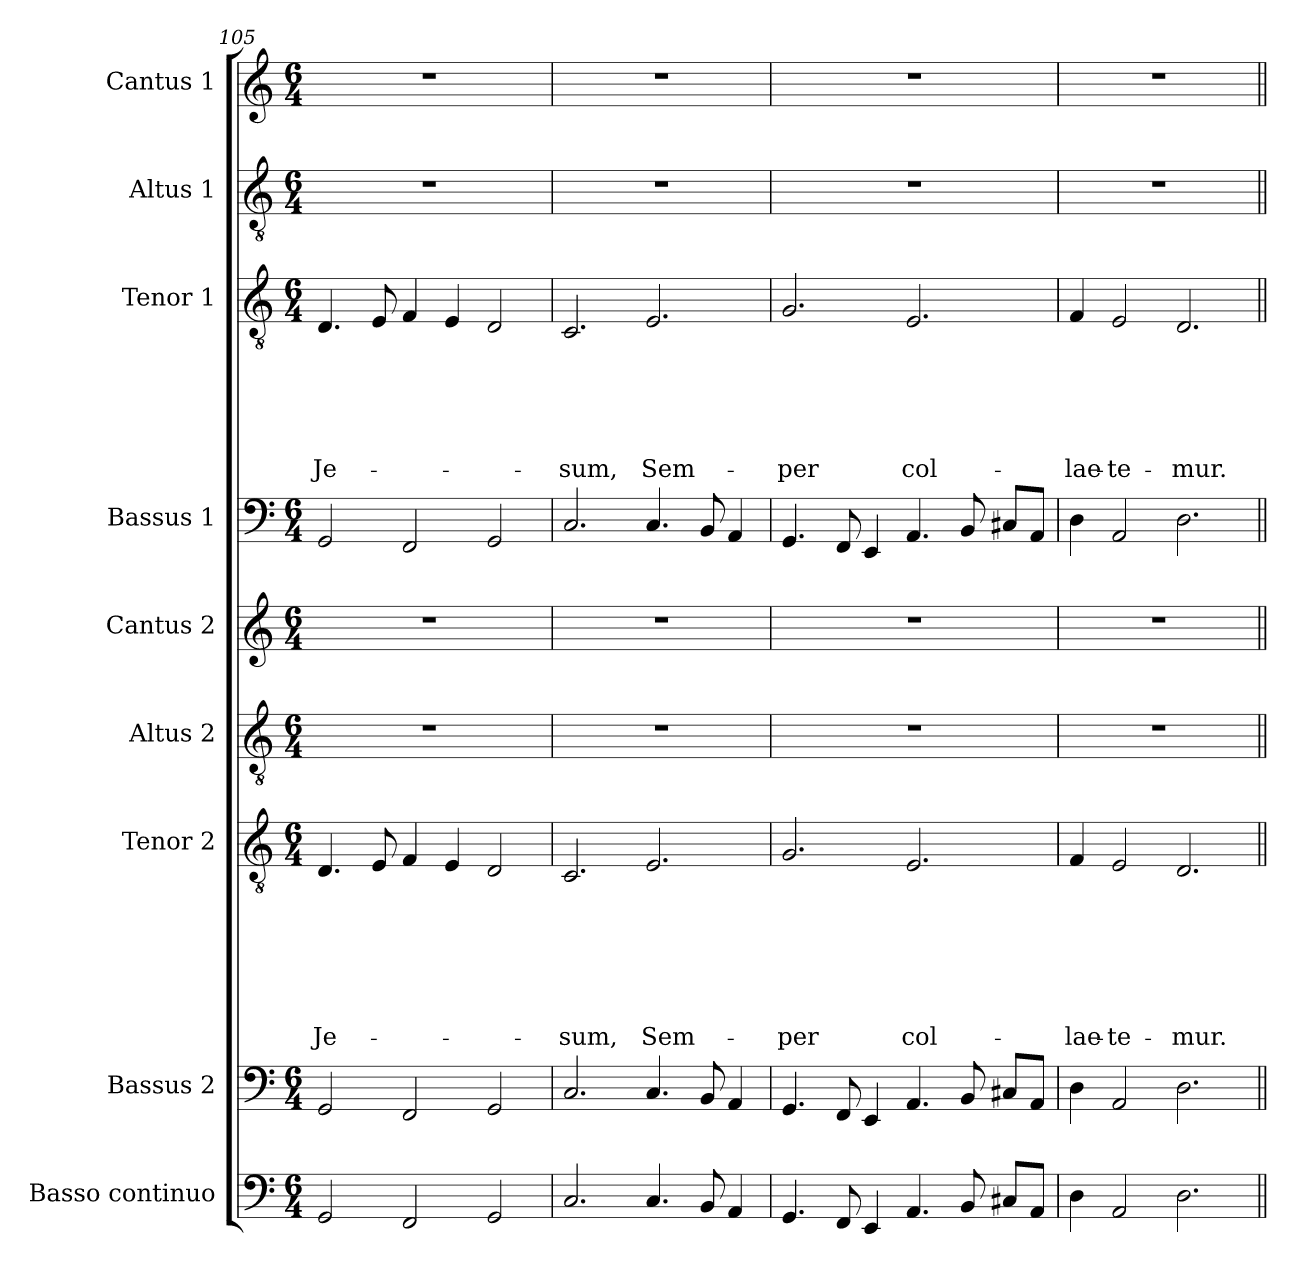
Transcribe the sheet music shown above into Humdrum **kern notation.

**kern	**kern	**kern	**text	**text	**text	**text	**text	**text	**text	**kern	**kern	**kern	**kern	**text	**text	**text	**text	**text	**text	**kern	**kern
*part9	*part8	*part7	*part7	*part7	*part7	*part7	*part7	*part7	*part7	*part6	*part5	*part4	*part3	*part3	*part3	*part3	*part3	*part3	*part3	*part2	*part1
*staff9	*staff8	*staff7	*staff7	*staff7	*staff7	*staff7	*staff7	*staff7	*staff7	*staff6	*staff5	*staff4	*staff3	*staff3	*staff3	*staff3	*staff3	*staff3	*staff3	*staff2	*staff1
*I"Basso continuo	*I"Bassus 2	*I"Tenor 2	*	*	*	*	*	*	*	*I"Altus 2	*I"Cantus 2	*I"Bassus 1	*I"Tenor 1	*	*	*	*	*	*	*I"Altus 1	*I"Cantus 1
*clefF4	*clefF4	*clefGv2	*	*	*	*	*	*	*	*clefGv2	*clefG2	*clefF4	*clefGv2	*	*	*	*	*	*	*clefGv2	*clefG2
*k[]	*k[]	*k[]	*	*	*	*	*	*	*	*k[]	*k[]	*k[]	*k[]	*	*	*	*	*	*	*k[]	*k[]
*C:	*C:	*C:	*	*	*	*	*	*	*	*C:	*C:	*C:	*C:	*	*	*	*	*	*	*C:	*C:
*M6/4	*M6/4	*M6/4	*	*	*	*	*	*	*	*M6/4	*M6/4	*M6/4	*M6/4	*	*	*	*	*	*	*M6/4	*M6/4
=105	=105	=105	=105	=105	=105	=105	=105	=105	=105	=105	=105	=105	=105	=105	=105	=105	=105	=105	=105	=105	=105
!	!	!	!	!	!	!	!	!	!LO:LY:b	!	!	!	!	!	!	!	!	!	!LO:LY:b	!	!
2GG/	2GG/	4.D/	.	.	.	.	.	.	Je-	1.r	1.r	2GG/	4.D/	.	.	.	.	.	Je-	1.r	1.r
.	.	8E/	.	.	.	.	.	.	.	.	.	.	8E/	.	.	.	.	.	.	.	.
2FF/	2FF/	4F/	.	.	.	.	.	.	.	.	.	2FF/	4F/	.	.	.	.	.	.	.	.
.	.	4E/	.	.	.	.	.	.	.	.	.	.	4E/	.	.	.	.	.	.	.	.
2GG/	2GG/	2D/	.	.	.	.	.	.	.	.	.	2GG/	2D/	.	.	.	.	.	.	.	.
!!LO:LB:g=z
=106	=106	=106	=106	=106	=106	=106	=106	=106	=106	=106	=106	=106	=106	=106	=106	=106	=106	=106	=106	=106	=106
!	!	!	!	!	!	!	!	!	!LO:LY:b	!	!	!	!	!	!	!	!	!	!LO:LY:b	!	!
2.C/	2.C/	2.C/	.	.	.	.	.	.	-sum,	1.r	1.r	2.C/	2.C/	.	.	.	.	.	-sum,	1.r	1.r
!	!	!	!	!	!	!	!	!	!LO:LY:b	!	!	!	!	!	!	!	!	!	!LO:LY:b	!	!
4.C/	4.C/	2.E/	.	.	.	.	.	.	Sem-	.	.	4.C/	2.E/	.	.	.	.	.	Sem-	.	.
8BB/	8BB/	.	.	.	.	.	.	.	.	.	.	8BB/	.	.	.	.	.	.	.	.	.
4AA/	4AA/	.	.	.	.	.	.	.	.	.	.	4AA/	.	.	.	.	.	.	.	.	.
=107	=107	=107	=107	=107	=107	=107	=107	=107	=107	=107	=107	=107	=107	=107	=107	=107	=107	=107	=107	=107	=107
!	!	!	!	!	!	!	!	!	!LO:LY:b	!	!	!	!	!	!	!	!	!	!LO:LY:b	!	!
4.GG/	4.GG/	2.G/	.	.	.	.	.	.	-per	1.r	1.r	4.GG/	2.G/	.	.	.	.	.	-per	1.r	1.r
8FF/	8FF/	.	.	.	.	.	.	.	.	.	.	8FF/	.	.	.	.	.	.	.	.	.
4EE/	4EE/	.	.	.	.	.	.	.	.	.	.	4EE/	.	.	.	.	.	.	.	.	.
!	!	!	!	!	!	!	!	!	!LO:LY:b	!	!	!	!	!	!	!	!	!	!LO:LY:b	!	!
4.AA/	4.AA/	2.E/	.	.	.	.	.	.	col-	.	.	4.AA/	2.E/	.	.	.	.	.	col-	.	.
8BB/	8BB/	.	.	.	.	.	.	.	.	.	.	8BB/	.	.	.	.	.	.	.	.	.
8C#X/L	8C#X/L	.	.	.	.	.	.	.	.	.	.	8C#X/L	.	.	.	.	.	.	.	.	.
8AA/J	8AA/J	.	.	.	.	.	.	.	.	.	.	8AA/J	.	.	.	.	.	.	.	.	.
=108	=108	=108	=108	=108	=108	=108	=108	=108	=108	=108	=108	=108	=108	=108	=108	=108	=108	=108	=108	=108	=108
!	!	!	!	!	!	!	!	!	!LO:LY:b	!	!	!	!	!	!	!	!	!	!LO:LY:b	!	!
4D\	4D\	4F/	.	.	.	.	.	.	-lae-	1.r	1.r	4D\	4F/	.	.	.	.	.	-lae-	1.r	1.r
!	!	!	!	!	!	!	!	!	!LO:LY:b	!	!	!	!	!	!	!	!	!	!LO:LY:b	!	!
2AA/	2AA/	2E/	.	.	.	.	.	.	-te-	.	.	2AA/	2E/	.	.	.	.	.	-te-	.	.
!	!	!	!	!	!	!	!	!	!LO:LY:b	!	!	!	!	!	!	!	!	!	!LO:LY:b	!	!
2.D\	2.D\	2.D/	.	.	.	.	.	.	-mur.	.	.	2.D\	2.D/	.	.	.	.	.	-mur.	.	.
=||	=||	=||	=||	=||	=||	=||	=||	=||	=||	=||	=||	=||	=||	=||	=||	=||	=||	=||	=||	=||	=||
*-	*-	*-	*-	*-	*-	*-	*-	*-	*-	*-	*-	*-	*-	*-	*-	*-	*-	*-	*-	*-	*-
